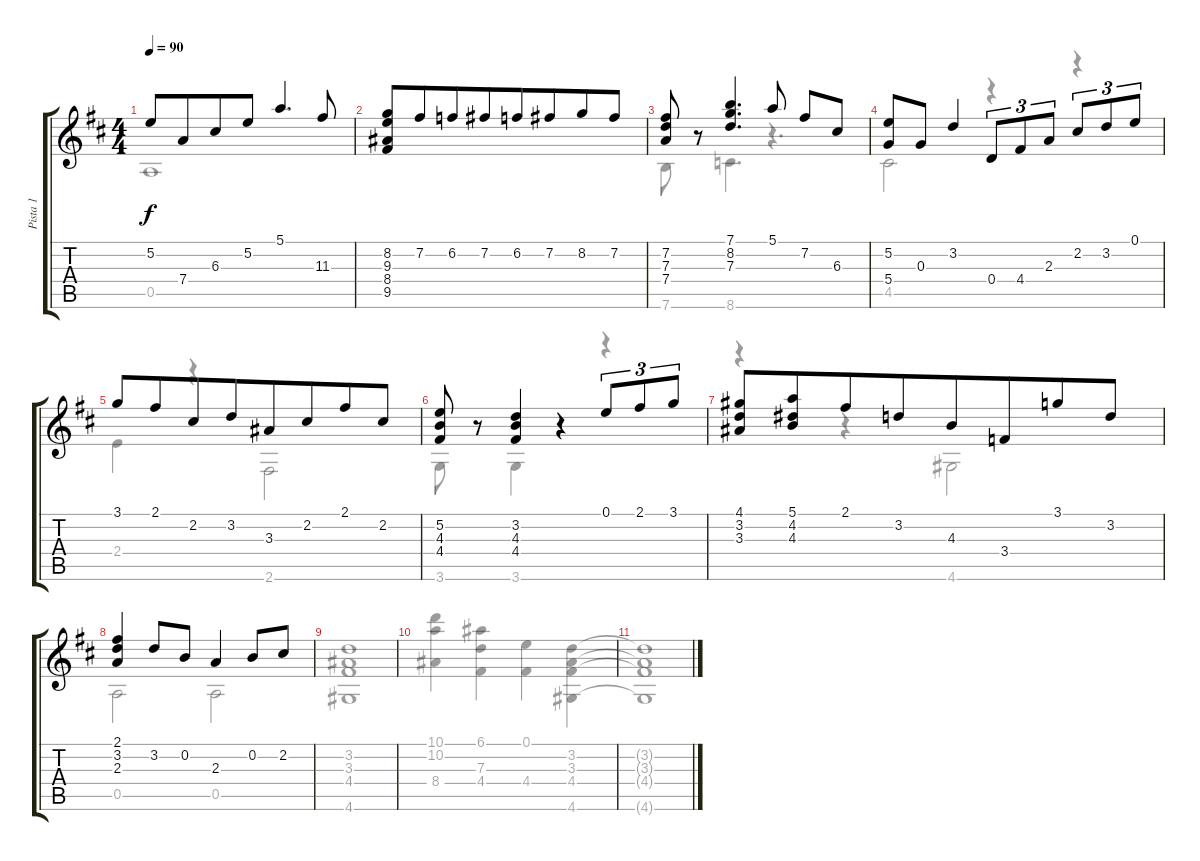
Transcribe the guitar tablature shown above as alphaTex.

\track ("Pista 1" "Pista 1") {instrument acousticguitarsteel}
\staff {score tabs}
\tuning (E4 B3 G3 D3 A2 E2) {hide}
\voice
\ts (4 4)
\tempo 90
\clef g2
\ks d
5.2.8{dy f} 7.4.8{beam merge} 6.3.8 5.2.8 5.1.4{d} 11.3.8 |
(8.2 9.3 8.4 9.5).8{beam Up} 7.2.8{beam Up beam merge} 6.2.8{beam Up} 7.2.8{beam Up beam merge} 6.2.8{beam Up} 7.2.8{beam Up beam merge} 8.2.8{beam Up} 7.2.8{beam Up} |
(7.2 7.3 7.4).8 r.8 (7.1 8.2 7.3).4{d} 5.1.8 7.2.8 6.3.8 |
(5.2 5.4).8{beam Up} 0.3.8 3.2.4 0.4.8{tu (3 2) beam Up} 4.4.8{tu (3 2) beam Up beam merge} 2.3.8{tu (3 2) beam Up} 2.2.8{tu (3 2)} 3.2.8{tu (3 2)} 0.1.8{tu (3 2)} |
3.1.8 2.1.8{beam merge} 2.2.8 3.2.8{beam merge} 3.3.8 2.2.8{beam merge} 2.1.8 2.2.8 |
(5.2 4.3 4.4).8 r.8 (3.2 4.3 4.4).4 r.4 0.1.8{tu (3 2) beam merge} 2.1.8{tu (3 2)} 3.1.8{tu (3 2)} |
(4.1 3.2 3.3).8 (5.1 4.2 4.3).8{beam merge} 2.1.8 3.2.8{beam merge} 4.3.8 3.4.8{beam merge} 3.1.8 3.2.8 |
(2.1 3.2 2.3).4 3.2.8 0.2.8{beam merge} 2.3.4 0.2.8{beam merge} 2.2.8 |
|
|
\voice
\clef g2
\ottava regular
\simile none
\ks d
0.5.1{dy f} |
|
7.6.8 r.8 8.6.4{d} r.4{d} |
4.5.2 r.4 r.4 |
2.4.4 r.4 2.6.2 |
3.6.8{beam Down} r.8 3.6.4 r.4 r.4 |
r.4 r.4 4.6.2 |
0.5.2 0.5.2 |
(3.2 3.3 4.4 4.6).1 |
(10.1 10.2 8.4).4 (6.1 7.3 4.4).4 (0.1 4.4).4 (3.2 3.3 4.4 4.6).4 |
(3.2{t} 3.3{t} 4.4{t} 4.6{t}).1
